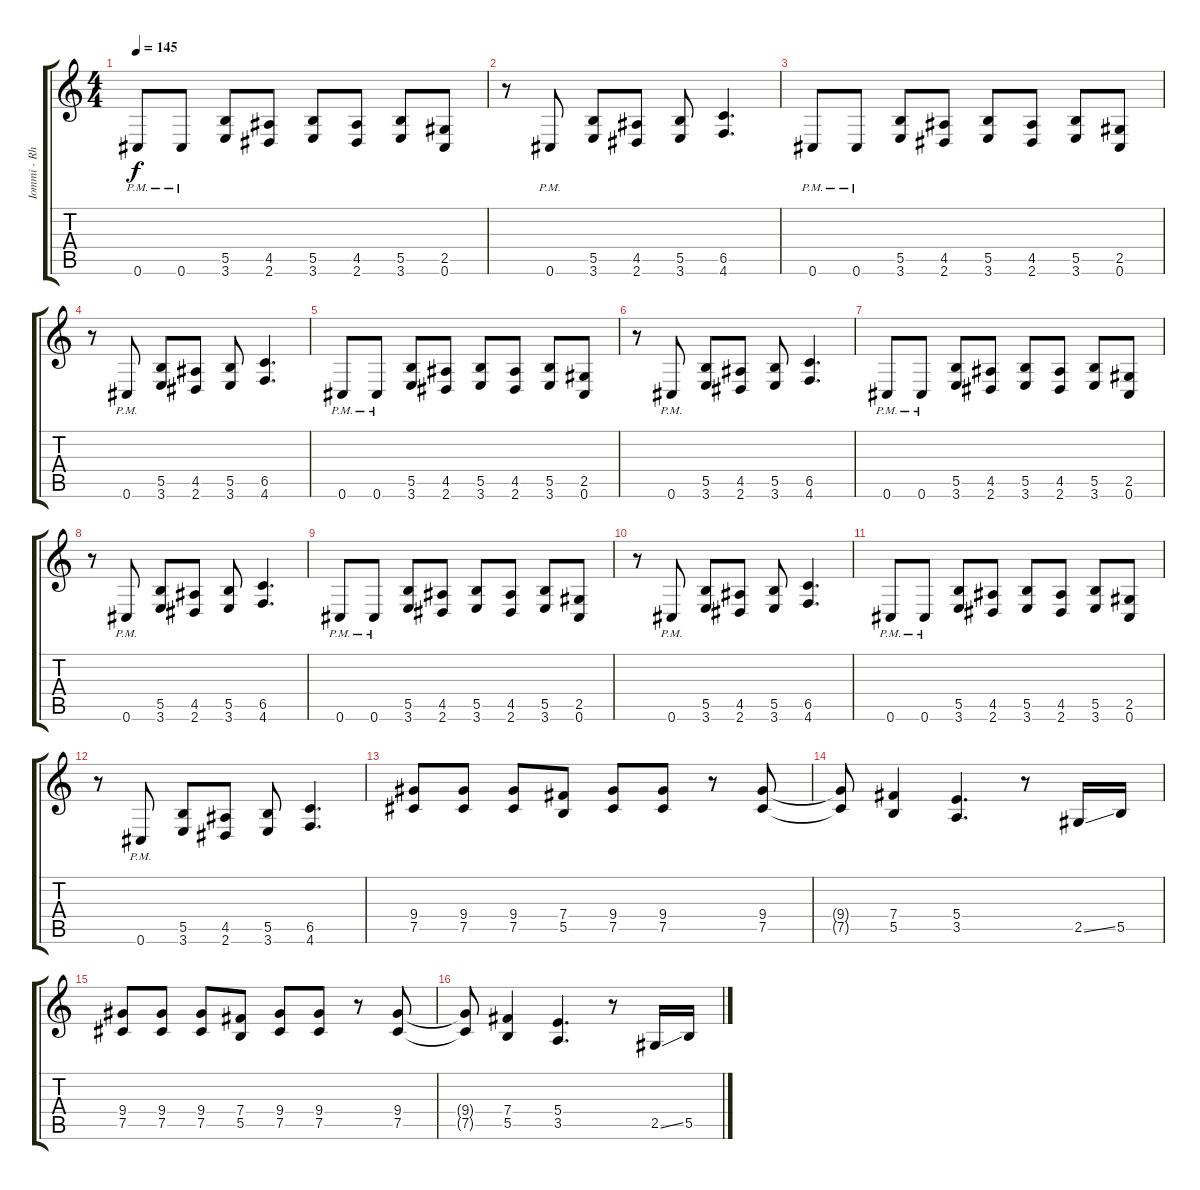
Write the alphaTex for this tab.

\track ("Iommi - Rhythm" "Iommi - Rh") {instrument distortionguitar}
\staff {score tabs}
\tuning (Db4 Ab3 E3 B2 Gb2 Db2) {hide}
\ts (4 4)
\tempo 145
\clef g2
\ks c
0.6{pm}.8{dy f} 0.6{pm}.8 (5.5 3.6).8 (4.5 2.6).8 (5.5 3.6).8 (4.5 2.6).8 (5.5 3.6).8 (2.5 0.6).8 |
r.8 0.6{pm}.8 (5.5 3.6).8 (4.5 2.6).8 (5.5 3.6).8 (6.5 4.6).4{d} |
0.6{pm}.8 0.6{pm}.8 (5.5 3.6).8 (4.5 2.6).8 (5.5 3.6).8 (4.5 2.6).8 (5.5 3.6).8 (2.5 0.6).8 |
r.8 0.6{pm}.8 (5.5 3.6).8 (4.5 2.6).8 (5.5 3.6).8 (6.5 4.6).4{d} |
0.6{pm}.8 0.6{pm}.8 (5.5 3.6).8 (4.5 2.6).8 (5.5 3.6).8 (4.5 2.6).8 (5.5 3.6).8 (2.5 0.6).8 |
r.8 0.6{pm}.8 (5.5 3.6).8 (4.5 2.6).8 (5.5 3.6).8 (6.5 4.6).4{d} |
0.6{pm}.8 0.6{pm}.8 (5.5 3.6).8 (4.5 2.6).8 (5.5 3.6).8 (4.5 2.6).8 (5.5 3.6).8 (2.5 0.6).8 |
r.8 0.6{pm}.8 (5.5 3.6).8 (4.5 2.6).8 (5.5 3.6).8 (6.5 4.6).4{d} |
0.6{pm}.8 0.6{pm}.8 (5.5 3.6).8 (4.5 2.6).8 (5.5 3.6).8 (4.5 2.6).8 (5.5 3.6).8 (2.5 0.6).8 |
r.8 0.6{pm}.8 (5.5 3.6).8 (4.5 2.6).8 (5.5 3.6).8 (6.5 4.6).4{d} |
0.6{pm}.8 0.6{pm}.8 (5.5 3.6).8 (4.5 2.6).8 (5.5 3.6).8 (4.5 2.6).8 (5.5 3.6).8 (2.5 0.6).8 |
r.8 0.6{pm}.8 (5.5 3.6).8 (4.5 2.6).8 (5.5 3.6).8 (6.5 4.6).4{d} |
(9.4 7.5).8 (9.4 7.5).8 (9.4 7.5).8 (7.4 5.5).8 (9.4 7.5).8 (9.4 7.5).8 r.8 (9.4 7.5).8 |
(9.4{t} 7.5{t}).8 (7.4 5.5).4 (5.4 3.5).4{d} r.8 2.5{ss}.16 5.5.16 |
(9.4 7.5).8 (9.4 7.5).8 (9.4 7.5).8 (7.4 5.5).8 (9.4 7.5).8 (9.4 7.5).8 r.8 (9.4 7.5).8 |
(9.4{t} 7.5{t}).8 (7.4 5.5).4 (5.4 3.5).4{d} r.8 2.5{ss}.16 5.5.16
